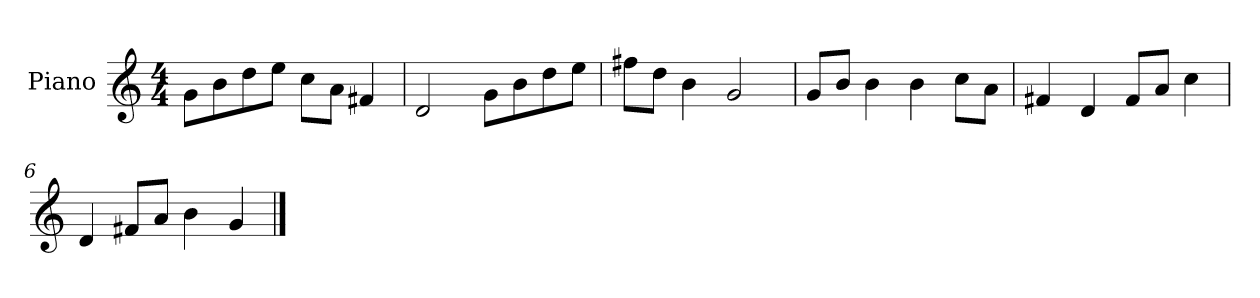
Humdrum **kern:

**kern
*part1
*staff1
*I"Piano
*I'P-no
*clefG2
*k[]
*M4/4
*MM90
=1
8g\L
8b\
8dd\
8ee\J
8cc\L
8a\J
4f#X/
=2
2d/
8g\L
8b\
8dd\
8ee\J
=3
8ff#X\L
8dd\J
4b\
2g/
=4
8g/L
8b/J
4b\
4b\
8cc\L
8a\J
=5
4f#X/
4d/
8f#/L
8a/J
4cc\
=6
4d/
8f#X/L
8a/J
4b\
4g/
==
*-
